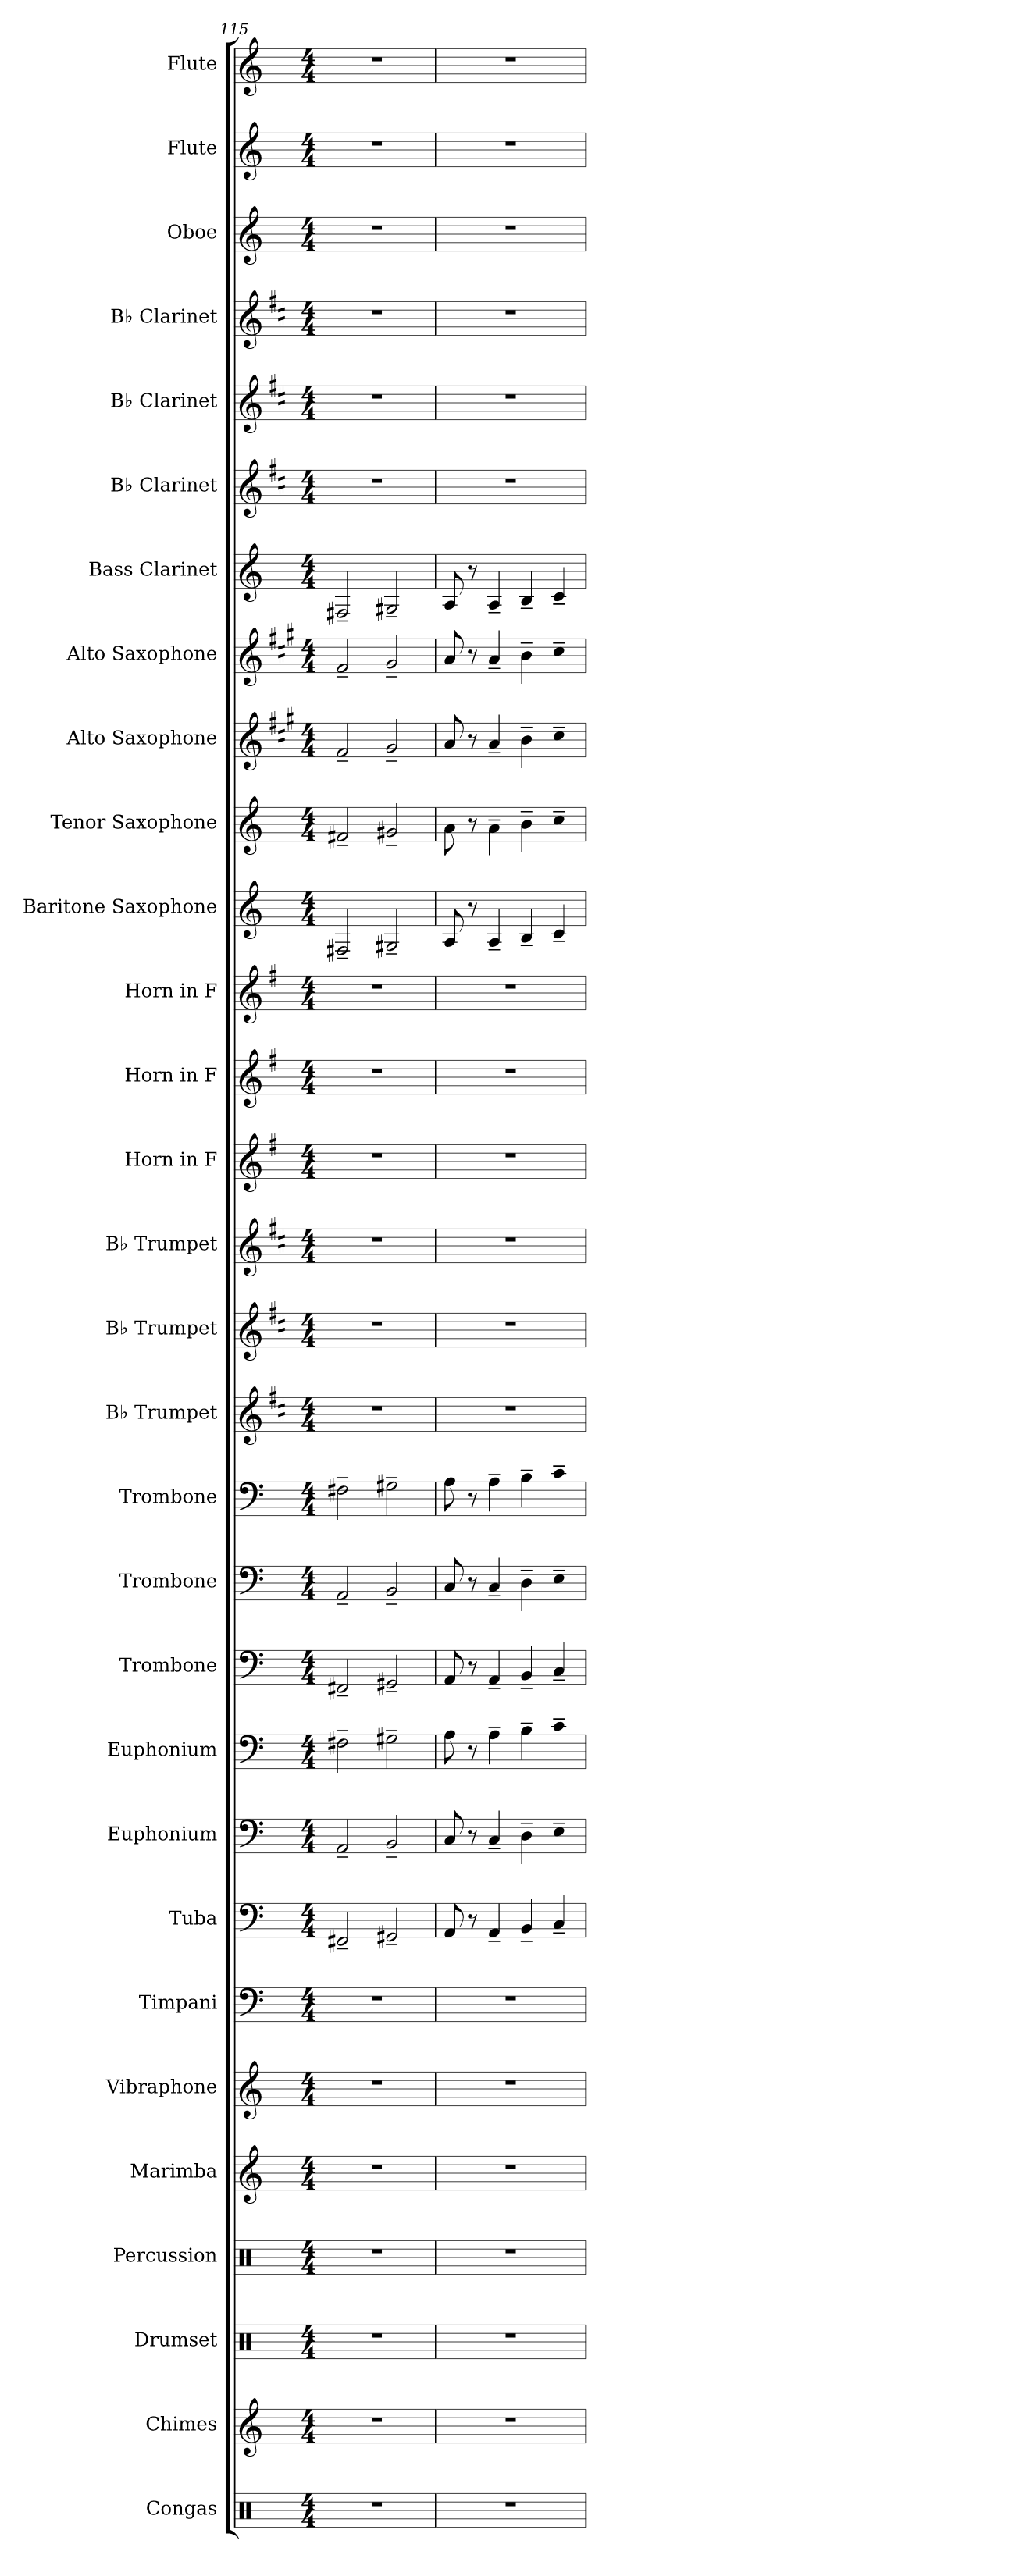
**kern	**kern	**kern	**kern	**kern	**kern	**kern	**kern	**kern	**kern	**kern	**kern	**kern	**kern	**kern	**kern	**kern	**kern	**kern	**kern	**kern	**kern	**kern	**kern	**kern	**kern	**kern	**kern	**kern	**kern
*part30	*part29	*part28	*part27	*part26	*part25	*part24	*part23	*part22	*part21	*part20	*part19	*part18	*part17	*part16	*part15	*part14	*part13	*part12	*part11	*part10	*part9	*part8	*part7	*part6	*part5	*part4	*part3	*part2	*part1
*staff30	*staff29	*staff28	*staff27	*staff26	*staff25	*staff24	*staff23	*staff22	*staff21	*staff20	*staff19	*staff18	*staff17	*staff16	*staff15	*staff14	*staff13	*staff12	*staff11	*staff10	*staff9	*staff8	*staff7	*staff6	*staff5	*staff4	*staff3	*staff2	*staff1
*I"Congas	*I"Chimes	*I"Drumset	*I"Percussion	*I"Marimba	*I"Vibraphone	*I"Timpani	*I"Tuba	*I"Euphonium	*I"Euphonium	*I"Trombone	*I"Trombone	*I"Trombone	*I"B♭ Trumpet	*I"B♭ Trumpet	*I"B♭ Trumpet	*I"Horn in F	*I"Horn in F	*I"Horn in F	*I"Baritone Saxophone	*I"Tenor Saxophone	*I"Alto Saxophone	*I"Alto Saxophone	*I"Bass Clarinet	*I"B♭ Clarinet	*I"B♭ Clarinet	*I"B♭ Clarinet	*I"Oboe	*I"Flute	*I"Flute
*I'Con.	*I'Cme.	*I'D. Set	*I'Perc.	*I'Mrm.	*I'Vib.	*I'Timp.	*I'Tba.	*I'Euph.	*I'Euph.	*I'Tbn.	*I'Tbn.	*I'Tbn.	*I'B♭ Tpt.	*I'B♭ Tpt.	*I'B♭ Tpt.	*	*	*	*I'Bar. Sax.	*I'T. Sax.	*I'A. Sax.	*I'A. Sax.	*I'B. Cl.	*I'B♭ Cl.	*I'B♭ Cl.	*I'B♭ Cl.	*I'Ob.	*I'Fl.	*I'Fl.
*clefX	*clefG2	*clefX	*clefX	*clefG2	*clefG2	*clefF4	*clefF4	*clefF4	*clefF4	*clefF4	*clefF4	*clefF4	*clefG2	*clefG2	*clefG2	*clefG2	*clefG2	*clefG2	*clefG2	*clefG2	*clefG2	*clefG2	*clefG2	*clefG2	*clefG2	*clefG2	*clefG2	*clefG2	*clefG2
*	*	*	*	*	*	*	*	*	*	*	*	*	*ITrd1c2	*ITrd1c2	*ITrd1c2	*ITrd4c7	*ITrd4c7	*ITrd4c7	*ITrd12c21	*ITrd8c14	*ITrd5c9	*ITrd5c9	*ITrd8c14	*ITrd1c2	*ITrd1c2	*ITrd1c2	*	*	*
*k[]	*k[]	*k[]	*k[]	*k[]	*k[]	*k[]	*k[]	*k[]	*k[]	*k[]	*k[]	*k[]	*k[]	*k[]	*k[]	*k[]	*k[]	*k[]	*k[]	*k[]	*k[]	*k[]	*k[]	*k[]	*k[]	*k[]	*k[]	*k[]	*k[]
*M4/4	*M4/4	*M4/4	*M4/4	*M4/4	*M4/4	*M4/4	*M4/4	*M4/4	*M4/4	*M4/4	*M4/4	*M4/4	*M4/4	*M4/4	*M4/4	*M4/4	*M4/4	*M4/4	*M4/4	*M4/4	*M4/4	*M4/4	*M4/4	*M4/4	*M4/4	*M4/4	*M4/4	*M4/4	*M4/4
=115	=115	=115	=115	=115	=115	=115	=115	=115	=115	=115	=115	=115	=115	=115	=115	=115	=115	=115	=115	=115	=115	=115	=115	=115	=115	=115	=115	=115	=115
1r	1r	1r	1r	1r	1r	1r	2FF#X~/	2AA~/	2F#X~\	2FF#X~/	2AA~/	2F#X~\	1r	1r	1r	1r	1r	1r	2FF#X~/	2F#X~/	2A~/	2A~/	2FF#X~/	1r	1r	1r	1r	1r	1r
.	.	.	.	.	.	.	2GG#X~/	2BB~/	2G#X~\	2GG#X~/	2BB~/	2G#X~\	.	.	.	.	.	.	2GG#X~/	2G#X~/	2B~/	2B~/	2GG#X~/	.	.	.	.	.	.
=116	=116	=116	=116	=116	=116	=116	=116	=116	=116	=116	=116	=116	=116	=116	=116	=116	=116	=116	=116	=116	=116	=116	=116	=116	=116	=116	=116	=116	=116
1r	1r	1r	1r	1r	1r	1r	8AA/	8C/	8A\	8AA/	8C/	8A\	1r	1r	1r	1r	1r	1r	8AA/	8A\	8c/	8c/	8AA/	1r	1r	1r	1r	1r	1r
.	.	.	.	.	.	.	8r	8r	8r	8r	8r	8r	.	.	.	.	.	.	8r	8r	8r	8r	8r	.	.	.	.	.	.
.	.	.	.	.	.	.	4AA~/	4C~/	4A~\	4AA~/	4C~/	4A~\	.	.	.	.	.	.	4AA~/	4A~\	4c~/	4c~/	4AA~/	.	.	.	.	.	.
.	.	.	.	.	.	.	4BB~/	4D~\	4B~\	4BB~/	4D~\	4B~\	.	.	.	.	.	.	4BB~/	4B~\	4d~\	4d~\	4BB~/	.	.	.	.	.	.
.	.	.	.	.	.	.	4C~/	4E~\	4c~\	4C~/	4E~\	4c~\	.	.	.	.	.	.	4C~/	4c~\	4e~\	4e~\	4C~/	.	.	.	.	.	.
=	=	=	=	=	=	=	=	=	=	=	=	=	=	=	=	=	=	=	=	=	=	=	=	=	=	=	=	=	=
*-	*-	*-	*-	*-	*-	*-	*-	*-	*-	*-	*-	*-	*-	*-	*-	*-	*-	*-	*-	*-	*-	*-	*-	*-	*-	*-	*-	*-	*-
